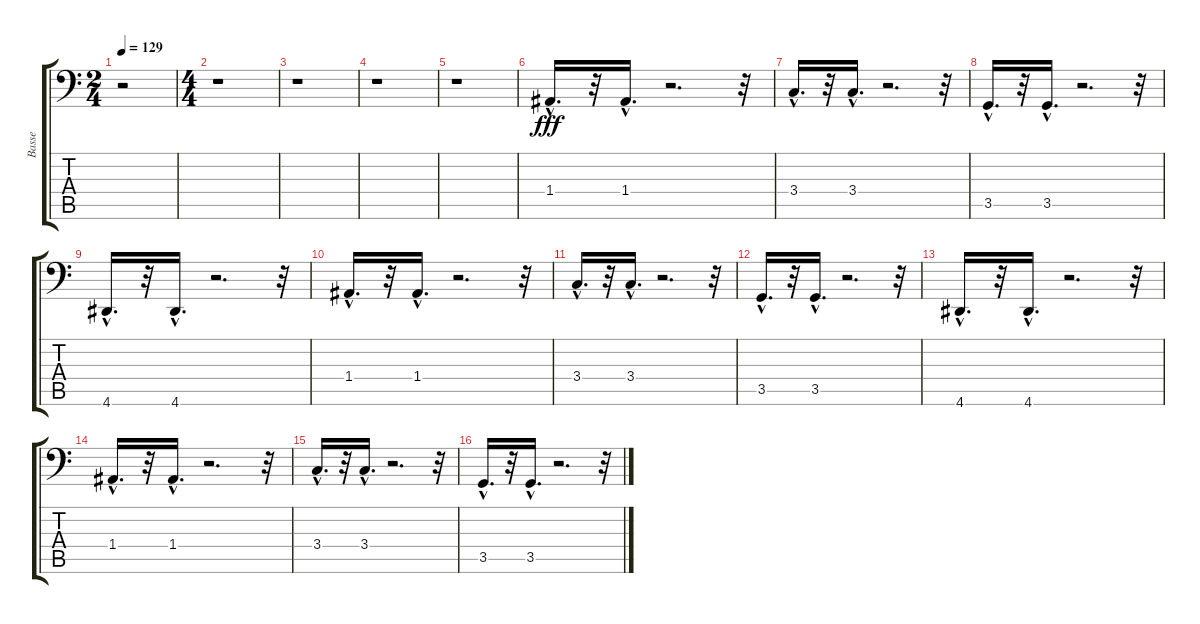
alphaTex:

\track ("Basse" "Basse") {instrument acousticbass}
\staff {score tabs}
\tuning (C3 G2 D2 A1 E1 B0) {hide}
\ts (2 4)
\tempo 129
\clef f4
\ks c
r.2{dy fff instrument acousticbass} |
\ts (4 4)
r.1 |
r.1 |
r.1 |
r.1 |
1.4{hac}.16{d} r.32 1.4{hac}.16{d} r.2{d} r.32 |
3.4{hac}.16{d} r.32 3.4{hac}.16{d} r.2{d} r.32 |
3.5{hac}.16{d} r.32 3.5{hac}.16{d} r.2{d} r.32 |
4.6{hac}.16{d} r.32 4.6{hac}.16{d} r.2{d} r.32 |
1.4{hac}.16{d} r.32 1.4{hac}.16{d} r.2{d} r.32 |
3.4{hac}.16{d} r.32 3.4{hac}.16{d} r.2{d} r.32 |
3.5{hac}.16{d} r.32 3.5{hac}.16{d} r.2{d} r.32 |
4.6{hac}.16{d} r.32 4.6{hac}.16{d} r.2{d} r.32 |
1.4{hac}.16{d} r.32 1.4{hac}.16{d} r.2{d} r.32 |
3.4{hac}.16{d} r.32 3.4{hac}.16{d} r.2{d} r.32 |
3.5{hac}.16{d} r.32 3.5{hac}.16{d} r.2{d} r.32
